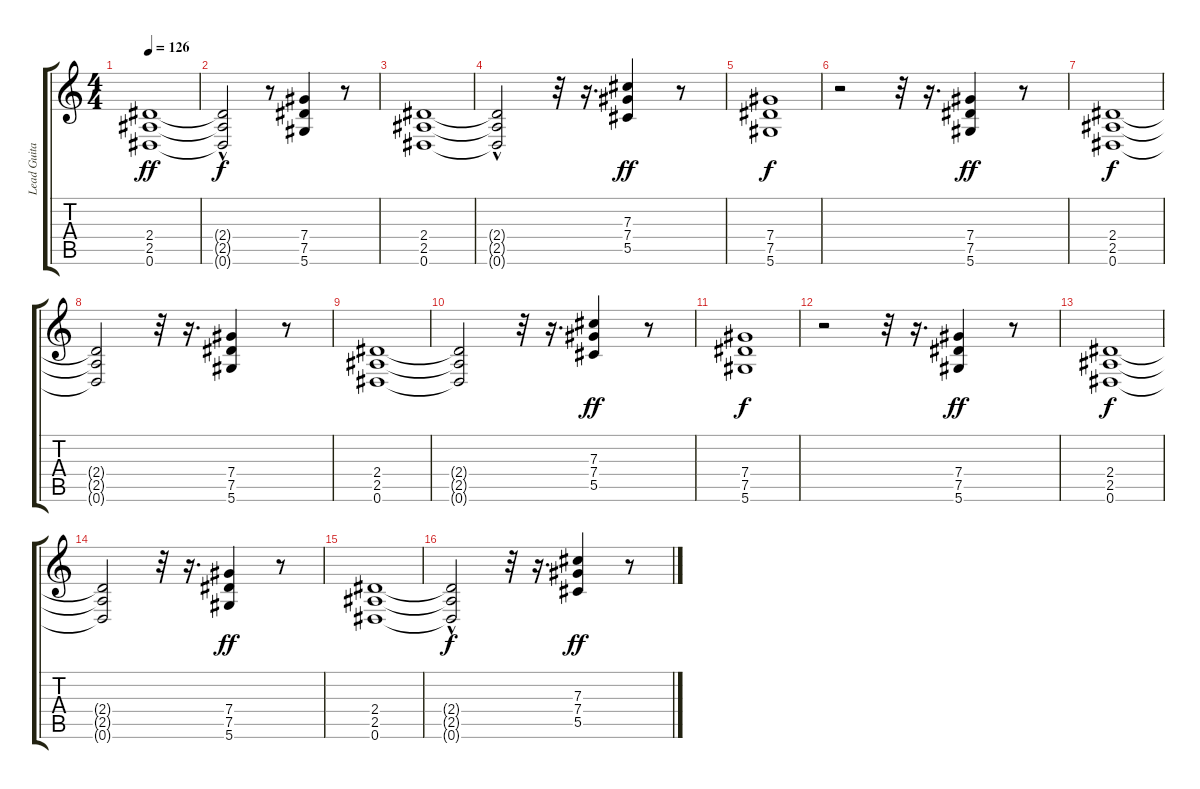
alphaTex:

\track ("Lead Guitar" "Lead Guita") {instrument distortionguitar}
\staff {score tabs}
\tuning (Eb4 Bb3 Gb3 Db3 Ab2 Eb2) {hide}
\ts (4 4)
\tempo 126
\clef g2
\ks c
(2.4 2.5 0.6).1{dy ff} |
(2.4{hac t} 2.5{t} 0.6{hac t}).2{dy f} r.8 (7.4 7.5 5.6).4 r.8 |
(2.4 2.5 0.6).1 |
(2.4{hac t} 2.5{hac t} 0.6{t}).2 r.32 r.16{d} (7.3 7.4 5.5).4{dy ff} r.8 |
(7.4 7.5 5.6).1{dy f} |
r.2 r.32 r.16{d} (7.4 7.5 5.6).4{dy ff} r.8 |
(2.4 2.5 0.6).1{dy f} |
(2.4{t} 2.5{t} 0.6{t}).2 r.32 r.16{d} (7.4 7.5 5.6).4 r.8 |
(2.4 2.5 0.6).1 |
(2.4{t} 2.5{t} 0.6{t}).2 r.32 r.16{d} (7.3 7.4 5.5).4{dy ff} r.8 |
(7.4 7.5 5.6).1{dy f} |
r.2 r.32 r.16{d} (7.4 7.5 5.6).4{dy ff volume 8} r.8 |
(2.4 2.5 0.6).1{dy f volume 7} |
(2.4{t} 2.5{t} 0.6{t}).2 r.32 r.16{d} (7.4 7.5 5.6).4{dy ff volume 5} r.8 |
(2.4 2.5 0.6).1{volume 4} |
(2.4{hac t} 2.5{t} 0.6{t}).2{dy f} r.32 r.16{d} (7.3 7.4 5.5).4{dy ff volume 2} r.8
